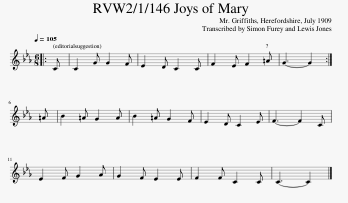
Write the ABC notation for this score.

X:1
L:1/8
Q:1/4=105
M:6/8
I:linebreak $
K:Cmin
V:1 treble
V:1
|: C | C2 G G2 F | E2 D C2 C | F2 E F2 =A | G3- G2 :|$ %5
 =A | B2 =A G2 A | B2 =A G2 F | E2 D C2 E | F3- F2 C |$ %10
 E2 F G2 A | G2 F E2 E | F2 F C2 C | C3- C2 |] %14
